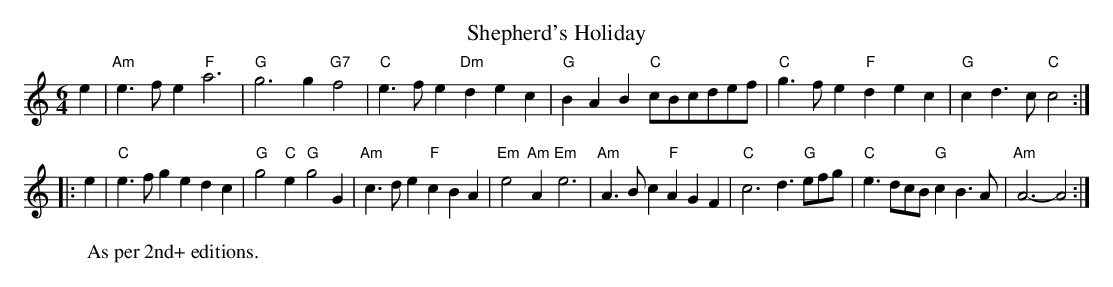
X:1
T:Shepherd's Holiday
W:As per 2nd+ editions.
M:6/4
L:1/4
K:C
e | "Am" e>fe "F" a3 | "G" g3 g "G7" f2 | "C" e>fe "Dm" dec | "G" BAB "C" c/B/c/d/e/f/ | "C" g>fe "F" dec | "G" cd>c "C" c2 :|
|: e | "C" e>fg edc | "G" g2 "C" e "G" g2 G | "Am" c>de "F" cBA | "Em" e2 "Am" A "Em" e3 | "Am" A>Bc "F" AGF | "C" c3 d > "G" ef/g/ | "C" e > dc/B/ "G" cB>A | "Am" A3-A2 :|
